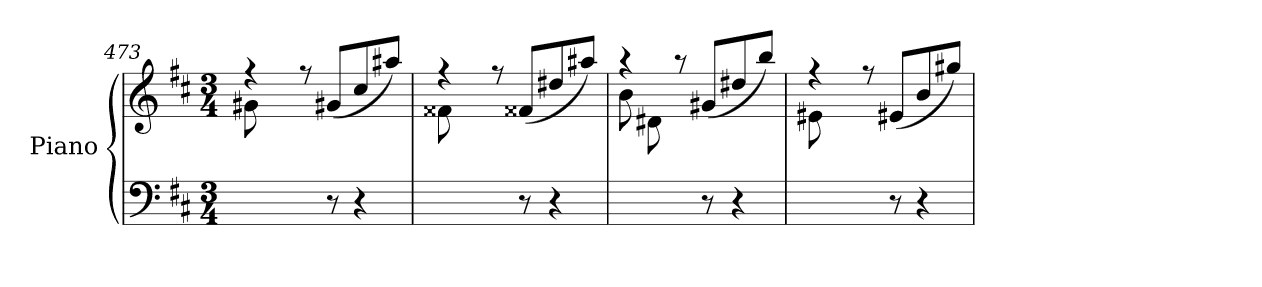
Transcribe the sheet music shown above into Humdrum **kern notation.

**kern	**kern
*part1	*part1
*staff2	*staff1
*I"Piano	*
*I'Pno	*
*clefF4	*clefG2
*k[f#c#]	*k[f#c#]
*M3/4	*M3/4
=473	=473
*	*^
8ryy	4rff	(8g#X\L
8A#X\	.	2ryy
8En\J)	8rff	.
8r	(8g#X/L	.
4r	8cc#/	.
.	8aa#X/J)	8ryy
!!LO:LB:g=z	!!
=474	=474	=474
8ryy	4rff	(8f##X\L
8A#X\	.	2ryy
8D#X\J)	8rff	.
8r	(8f##X/L	.
4r	8dd#X/	.
.	8aa#X/J)	8ryy
=475	=475	=475
4ryy	4raa	(8b\L
.	.	8d#X\
8G#X\J)	8raa	2ryy
8r	(8g#X/L	.
4r	8dd#X/	.
.	8bb/J)	.
=476	=476	=476
8ryy	4rff	(8e#X\L
8B\	.	2ryy
8C#\J)	8rff	.
8r	(8e#X/L	.
4r	8b/	.
.	8gg#X/J)	8ryy
*	*v	*v
=	=
*-	*-
